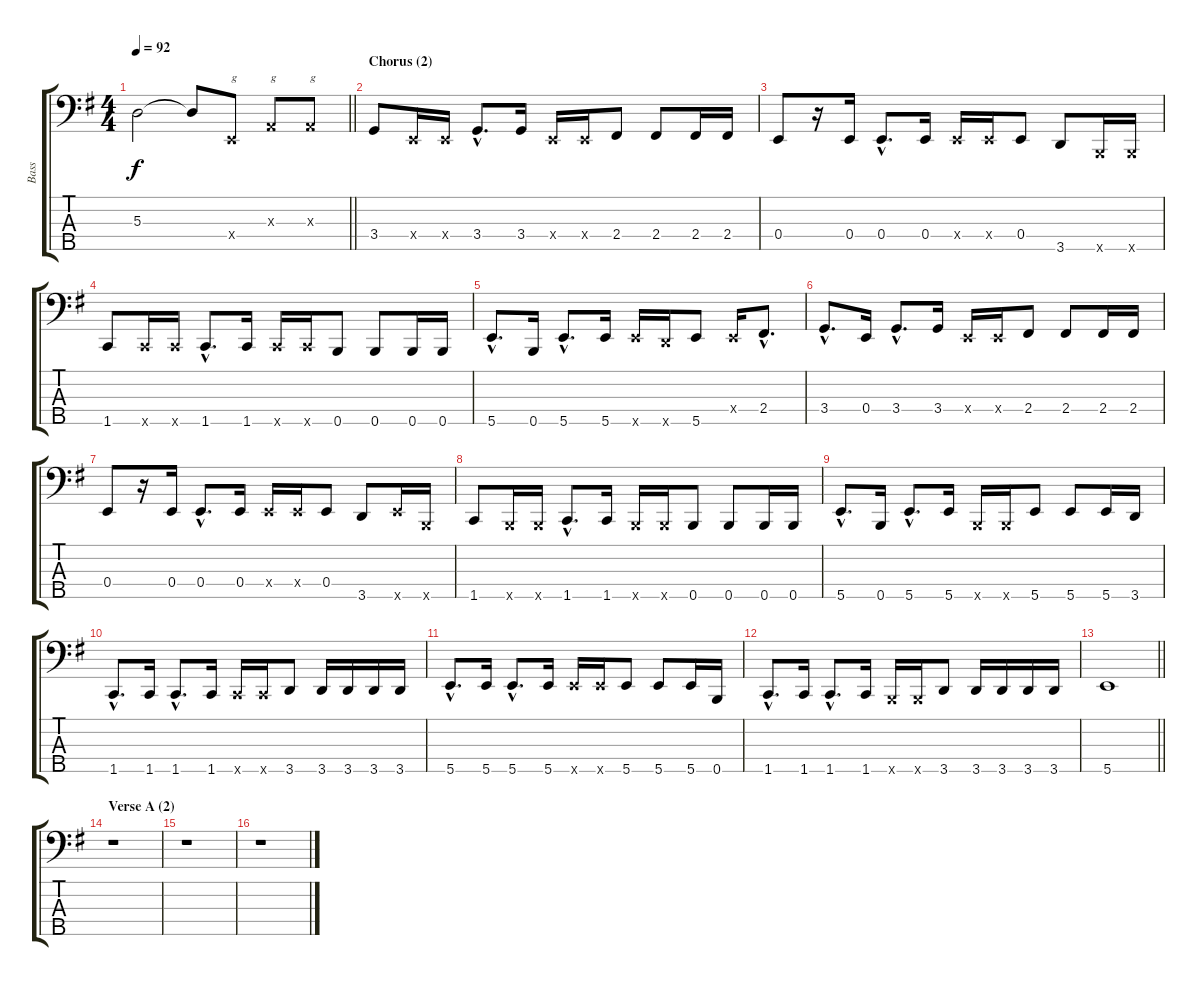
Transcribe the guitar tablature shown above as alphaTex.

\track ("Bass" "Bass") {instrument electricbassfinger}
\staff {score tabs}
\tuning (G2 D2 A1 E1 B0) {hide}
\ts (4 4)
\tempo 92
\clef f4
\barLineRight lightlight
\ks g
5.3.2{dy f} 5.3{t}.8 0.4{x}.8{txt "g"} 0.3{x}.8{txt "g"} 0.3{x}.8{txt "g"} |
\section ("" "Chorus (2)")
3.4.8 0.4{x}.16 0.4{x}.16 3.4{hac}.8{d} 3.4.16 0.4{x}.16 0.4{x}.16 2.4.8 2.4.8 2.4.16 2.4.16 |
0.4.8 r.16 0.4.16 0.4{hac}.8{d} 0.4.16 0.4{x}.16 0.4{x}.16 0.4.8 3.5.8 0.5{x}.16 0.5{x}.16 |
1.5.8 1.5{x}.16 1.5{x}.16 1.5{hac}.8{d} 1.5.16 1.5{x}.16 1.5{x}.16 0.5.8 0.5.8 0.5.16 0.5.16 |
5.5{hac}.8{d} 0.5.16 5.5{hac}.8{d} 5.5.16 5.5{x}.16 3.5{x}.16 5.5.8 0.4{x}.16 2.4{hac}.8{d} |
3.4{hac}.8{d} 0.4.16 3.4{hac}.8{d} 3.4.16 0.4{x}.16 0.4{x}.16 2.4.8 2.4.8 2.4.16 2.4.16 |
0.4.8 r.16 0.4.16 0.4{hac}.8{d} 0.4.16 0.4{x}.16 0.4{x}.16 0.4.8 3.5.8 5.5{x}.16 0.5{x}.16 |
1.5.8 0.5{x}.16 0.5{x}.16 1.5{hac}.8{d} 1.5.16 0.5{x}.16 0.5{x}.16 0.5.8 0.5.8 0.5.16 0.5.16 |
5.5{hac}.8{d} 0.5.16 5.5{hac}.8{d} 5.5.16 0.5{x}.16 0.5{x}.16 5.5.8 5.5.8 5.5.16 3.5.16 |
1.5{hac}.8{d} 1.5.16 1.5{hac}.8{d} 1.5.16 1.5{x}.16 1.5{x}.16 3.5.8 3.5.16 3.5.16 3.5.16 3.5.16 |
5.5{hac}.8{d} 5.5.16 5.5{hac}.8{d} 5.5.16 5.5{x}.16 5.5{x}.16 5.5.8 5.5.8 5.5.16 0.5.16 |
1.5{hac}.8{d} 1.5.16 1.5{hac}.8{d} 1.5.16 0.5{x}.16 0.5{x}.16 3.5.8 3.5.16 3.5.16 3.5.16 3.5.16 |
\barLineRight lightlight
5.5.1 |
\section ("" "Verse A (2)")
r.1 |
r.1 |
r.1
